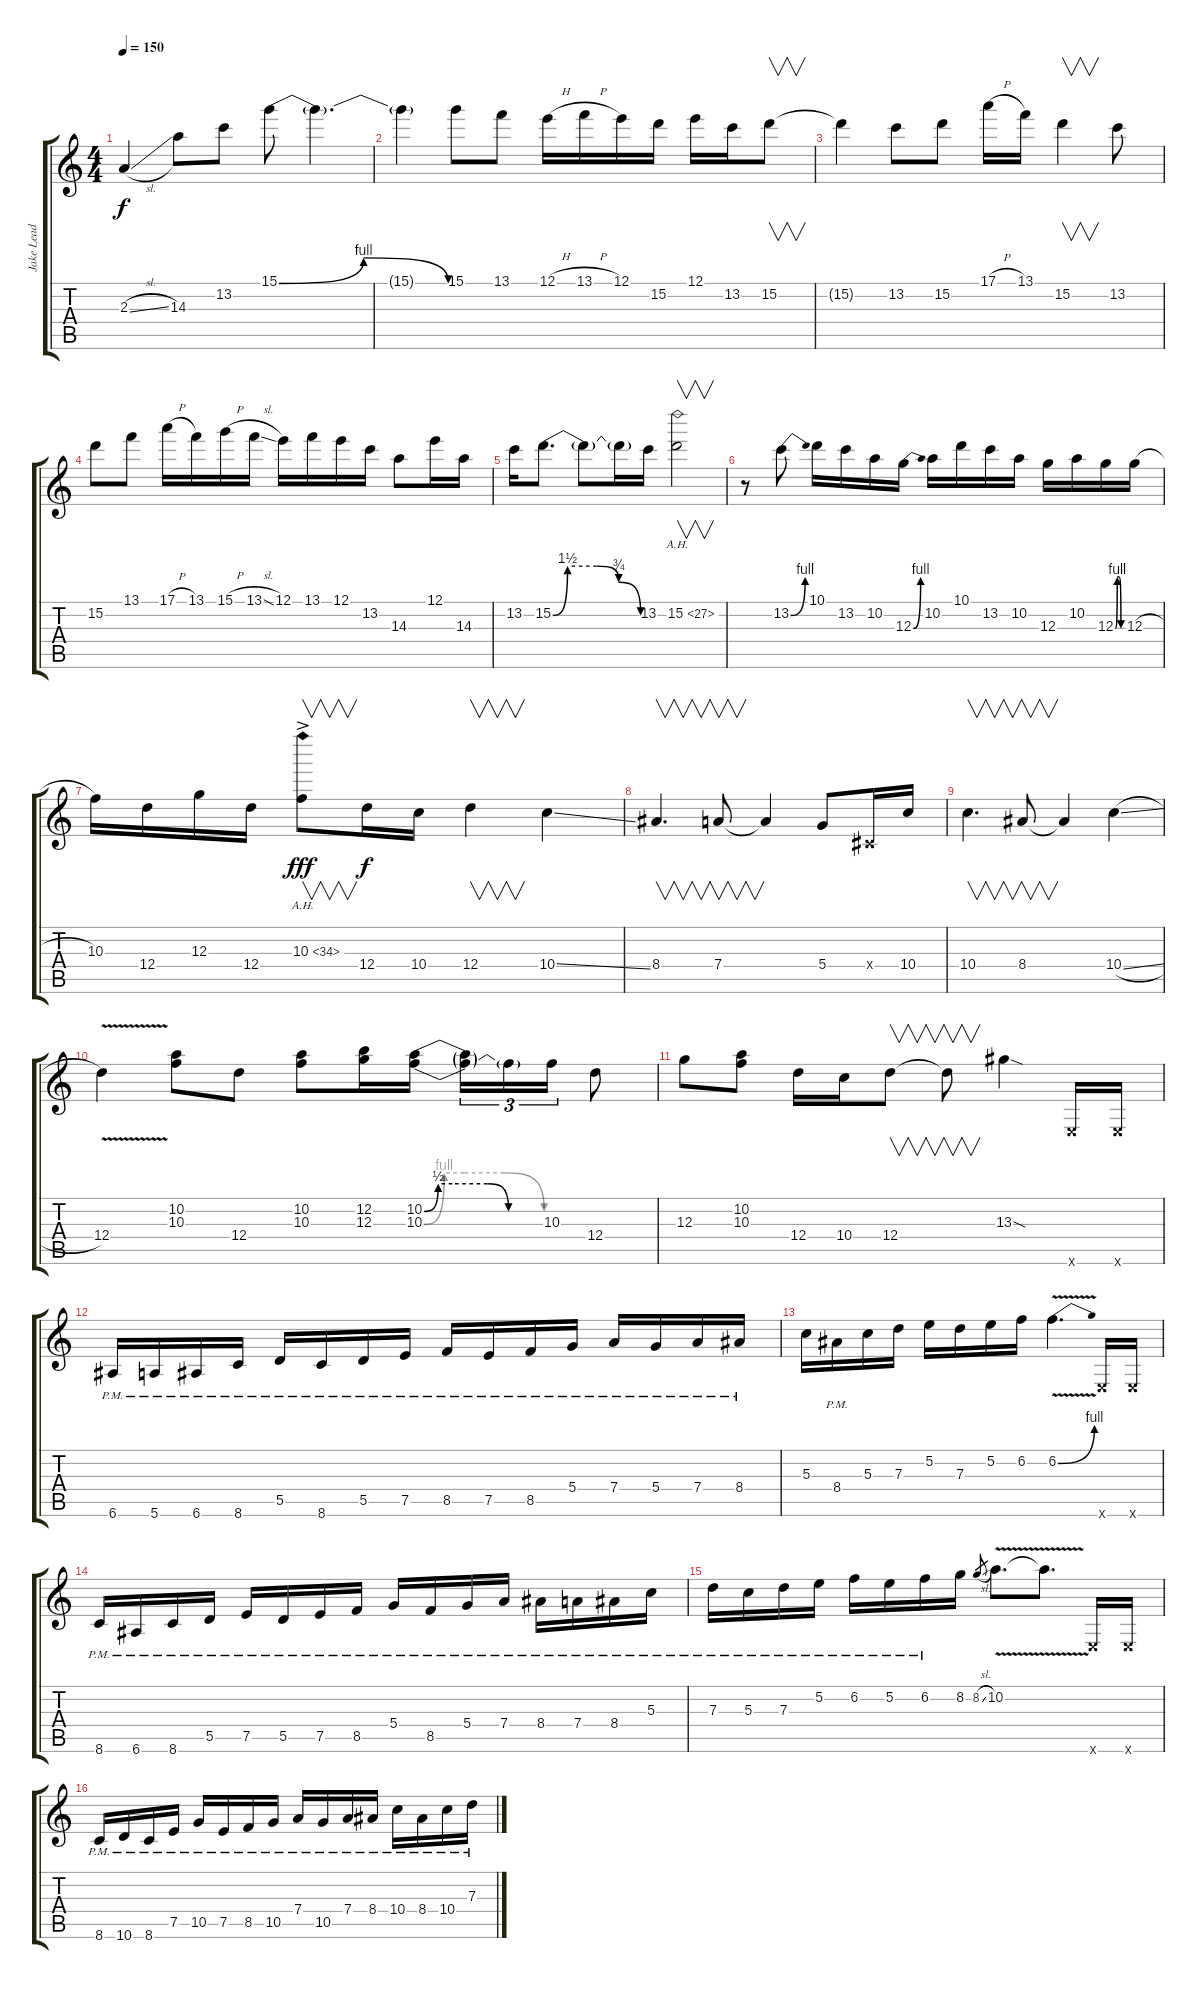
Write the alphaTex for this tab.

\track ("Jake Lead" "Jake Lead") {instrument overdrivenguitar}
\staff {score tabs}
\tuning (E4 B3 G3 D3 A2 E2) {hide}
\ts (4 4)
\tempo 150
\clef g2
\ks c
2.3{sl}.4{dy f} 14.3.8 13.2.8 15.1{be (bendrelease 0 0 10 4 49 4 60 0)}.8 15.1{t}.4{d} |
15.1{t}.4 15.1.8 13.1.8 12.1{h}.16 13.1{h}.16 12.1.16 15.2.16 12.1.16 13.2.16 15.2.8{v} |
15.2{t}.4 13.2.8 15.2.8 17.1{h}.16 13.1.16 15.2.4{v} 13.2.8 |
15.2.8 13.1.8 17.1{h}.16 13.1.16 15.1{h}.16 13.1{sl}.16 12.1.16 13.1.16 12.1.16 13.2.16 14.3.8 12.1.16 14.3.16 |
13.2.16 15.2{be (custom 0 0 10 6 30 6 45 3 60 0)}.8{d} 15.2{t}.8 15.2{t}.16 13.2.16 15.2{ah 12}.2{v} |
r.8 13.2{be (bend 0 0 60 4)}.8 10.1.16 13.2.16 10.2.16 12.3{be (bend 0 0 60 4)}.16 10.2.16 10.1.16 13.2.16 10.2.16 12.3.16 10.2.16 12.3{be (custom 0 0 15 4 30 4 45 0 60 0)}.16 12.3{h}.16 |
10.3.16 12.4.16 12.3.16 12.4.16 10.3{ah 24 ac}.8{v dy fff} 12.4.16{dy f} 10.4.16 12.4.4{v} 10.4{ss}.4 |
8.4.4{v d} 7.4.8{v} 7.4{t}.4 5.4.8 -1.4{x}.16 10.4.16 |
10.4.4{v d} 8.4.8{v} 8.4{t}.4 10.4{sl}.4 |
12.4{v}.4 (10.2 10.3).8 12.4.8 (10.2 10.3).8 (12.2 12.3).16 (10.2{be (custom 0 0 10 2 20 2 45 2 60 0)} 10.3{be (custom 0 0 10 4 20 4 40 4 60 0)}).16 (10.2{t} 10.3{t}).16{tu (3 2)} 10.3{t}.16{tu (3 2)} 10.3.16{tu (3 2)} 12.4.8 |
12.3.8 (10.2 10.3).8 12.4.16 10.4.16 12.4.8{v} 12.4{t}.8{v} 13.3{sod}.4 0.6{x}.16 0.6{x}.16 |
6.6{pm}.16 5.6{pm}.16 6.6{pm}.16 8.6{pm}.16 5.5{pm}.16 8.6{pm}.16 5.5{pm}.16 7.5{pm}.16 8.5{pm}.16 7.5{pm}.16 8.5{pm}.16 5.4{pm}.16 7.4{pm}.16 5.4{pm}.16 7.4{pm}.16 8.4{pm}.16 |
5.3.16 8.4{pm}.16 5.3.16 7.3.16 5.2.16 7.3.16 5.2.16 6.2.16 6.2{be (bend 0 0 60 4) v}.4{d} 0.6{x}.16 0.6{x}.16 |
8.6{pm}.16 6.6{pm}.16 8.6{pm}.16 5.5{pm}.16 7.5{pm}.16 5.5{pm}.16 7.5{pm}.16 8.5{pm}.16 5.4{pm}.16 8.5{pm}.16 5.4{pm}.16 7.4{pm}.16 8.4{pm}.16 7.4{pm}.16 8.4{pm}.16 5.3{pm}.16 |
7.3{pm}.16 5.3{pm}.16 7.3{pm}.16 5.2{pm}.16 6.2{pm}.16 5.2{pm}.16 6.2{pm}.16 8.2.16 8.2{sl}.8{gr} 10.2{v}.8{d} 10.2{t}.8{d} 0.6{x}.16 0.6{x}.16 |
8.6{pm}.16 10.6{pm}.16 8.6{pm}.16 7.5{pm}.16 10.5{pm}.16 7.5{pm}.16 8.5{pm}.16 10.5{pm}.16 7.4{pm}.16 10.5{pm}.16 7.4{pm}.16 8.4{pm}.16 10.4{pm}.16 8.4{pm}.16 10.4{pm}.16 7.3{pm}.16
